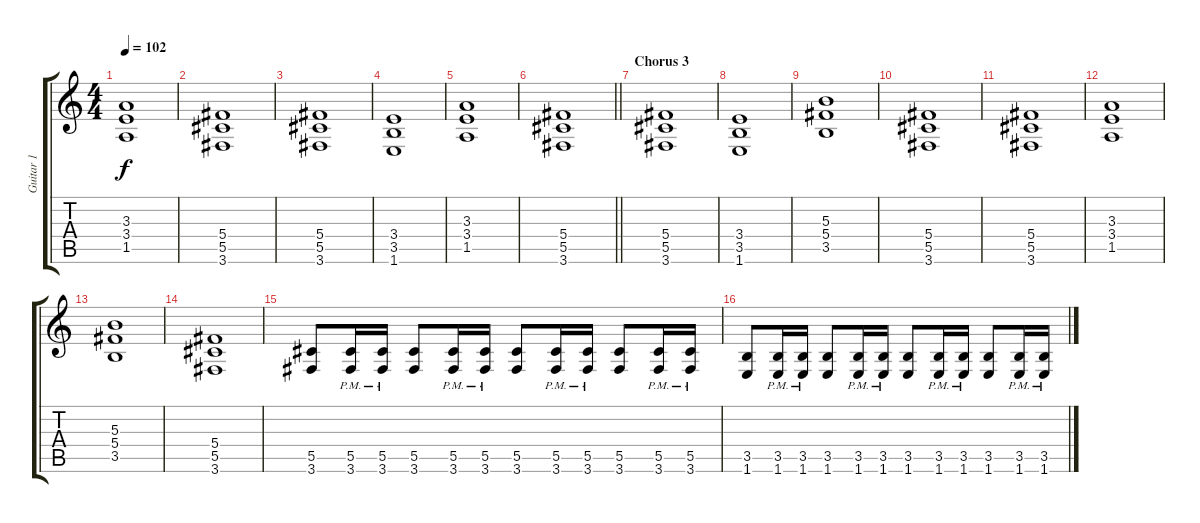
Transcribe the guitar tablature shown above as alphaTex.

\track ("Guitar 1" "Guitar 1") {instrument distortionguitar}
\staff {score tabs}
\tuning (Eb4 Bb3 Gb3 Db3 Ab2 Eb2) {hide}
\ts (4 4)
\tempo 102
\clef g2
\ks c
(3.3 3.4 1.5).1{dy f} |
(5.4 5.5 3.6).1 |
(5.4 5.5 3.6).1 |
(3.4 3.5 1.6).1 |
(3.3 3.4 1.5).1 |
\barLineRight lightlight
(5.4 5.5 3.6).1 |
\section ("" "Chorus 3")
(5.4 5.5 3.6).1 |
(3.4 3.5 1.6).1 |
(5.3 5.4 3.5).1 |
(5.4 5.5 3.6).1 |
(5.4 5.5 3.6).1 |
(3.3 3.4 1.5).1 |
(5.3 5.4 3.5).1 |
(5.4 5.5 3.6).1 |
(5.5 3.6).8 (5.5{pm} 3.6{pm}).16 (5.5{pm} 3.6{pm}).16 (5.5 3.6).8 (5.5{pm} 3.6{pm}).16 (5.5{pm} 3.6{pm}).16 (5.5 3.6).8 (5.5{pm} 3.6{pm}).16 (5.5{pm} 3.6{pm}).16 (5.5 3.6).8 (5.5{pm} 3.6).16 (5.5{pm} 3.6).16 |
(3.5 1.6).8 (3.5{pm} 1.6).16 (3.5{pm} 1.6).16 (3.5 1.6).8 (3.5{pm} 1.6).16 (3.5{pm} 1.6).16 (3.5 1.6).8 (3.5{pm} 1.6).16 (3.5{pm} 1.6).16 (3.5 1.6).8 (3.5{pm} 1.6).16 (3.5{pm} 1.6).16
